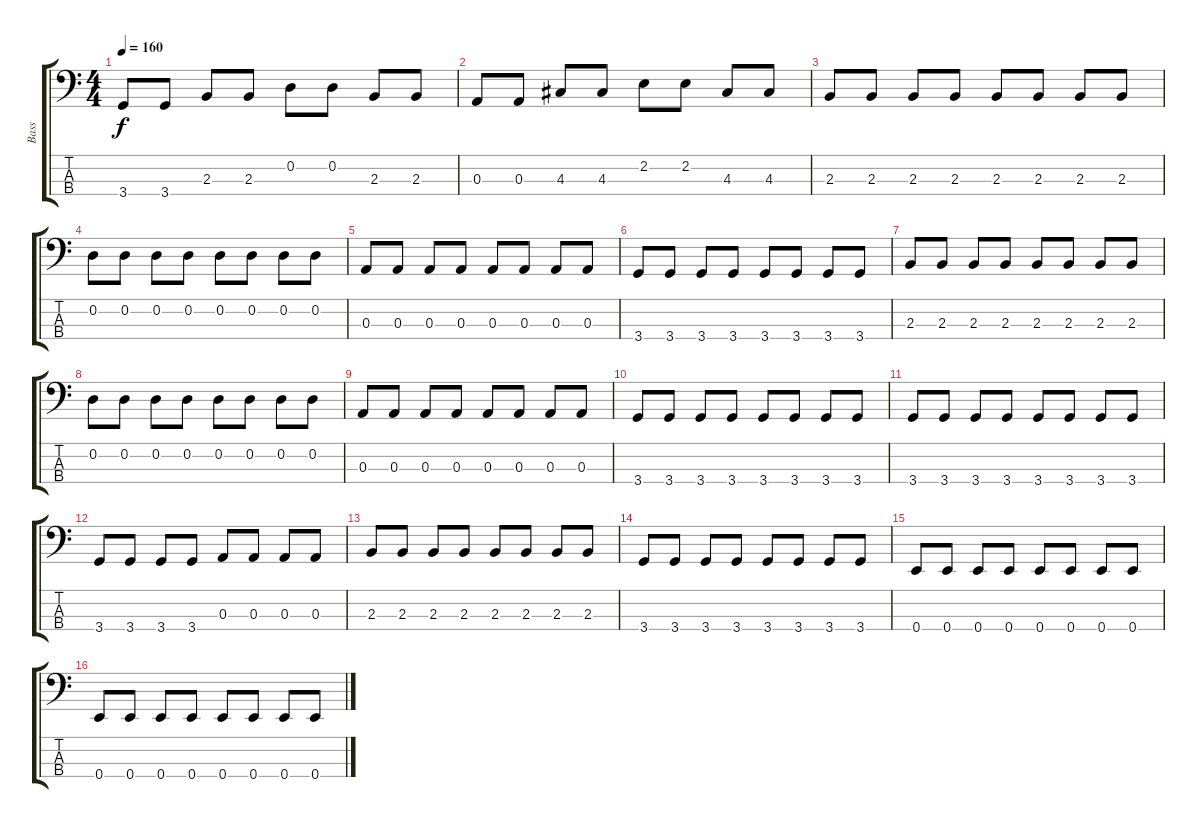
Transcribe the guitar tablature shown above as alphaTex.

\track ("Bass                " "Bass      ") {instrument electricbassfinger}
\staff {score tabs}
\tuning (G2 D2 A1 E1) {hide}
\ts (4 4)
\tempo 160
\clef f4
\ks c
3.4.8{dy f} 3.4.8 2.3.8 2.3.8 0.2.8 0.2.8 2.3.8 2.3.8 |
0.3.8 0.3.8 4.3.8 4.3.8 2.2.8 2.2.8 4.3.8 4.3.8 |
2.3.8 2.3.8 2.3.8 2.3.8 2.3.8 2.3.8 2.3.8 2.3.8 |
0.2.8 0.2.8 0.2.8 0.2.8 0.2.8 0.2.8 0.2.8 0.2.8 |
0.3.8 0.3.8 0.3.8 0.3.8 0.3.8 0.3.8 0.3.8 0.3.8 |
3.4.8 3.4.8 3.4.8 3.4.8 3.4.8 3.4.8 3.4.8 3.4.8 |
2.3.8 2.3.8 2.3.8 2.3.8 2.3.8 2.3.8 2.3.8 2.3.8 |
0.2.8 0.2.8 0.2.8 0.2.8 0.2.8 0.2.8 0.2.8 0.2.8 |
0.3.8 0.3.8 0.3.8 0.3.8 0.3.8 0.3.8 0.3.8 0.3.8 |
3.4.8 3.4.8 3.4.8 3.4.8 3.4.8 3.4.8 3.4.8 3.4.8 |
3.4.8 3.4.8 3.4.8 3.4.8 3.4.8 3.4.8 3.4.8 3.4.8 |
3.4.8 3.4.8 3.4.8 3.4.8 0.3.8 0.3.8 0.3.8 0.3.8 |
2.3.8 2.3.8 2.3.8 2.3.8 2.3.8 2.3.8 2.3.8 2.3.8 |
3.4.8 3.4.8 3.4.8 3.4.8 3.4.8 3.4.8 3.4.8 3.4.8 |
0.4.8 0.4.8 0.4.8 0.4.8 0.4.8 0.4.8 0.4.8 0.4.8 |
0.4.8 0.4.8 0.4.8 0.4.8 0.4.8 0.4.8 0.4.8 0.4.8
